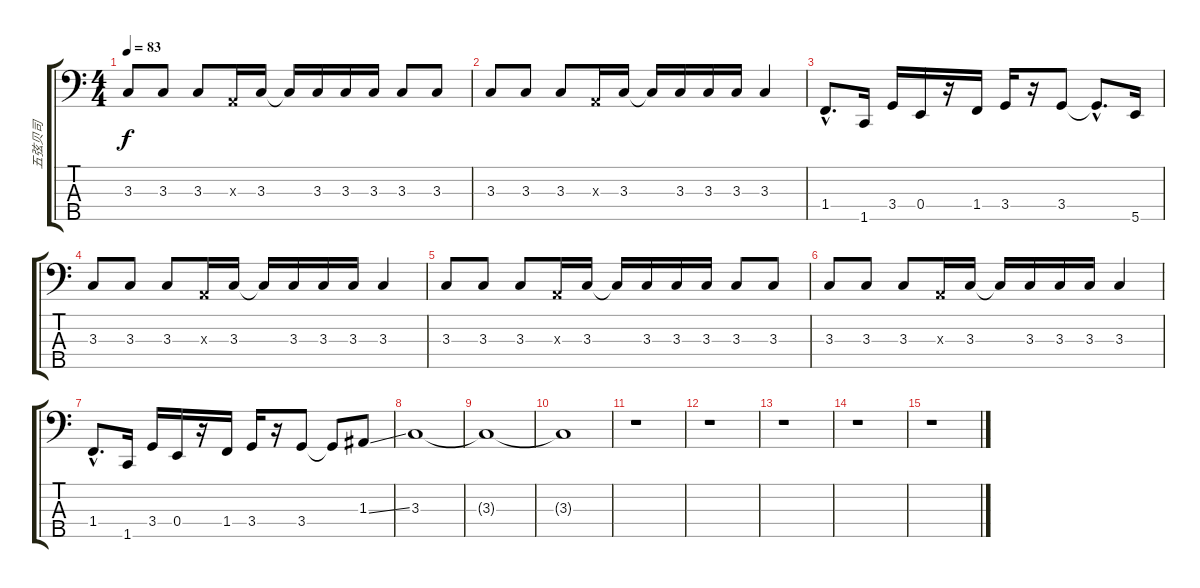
\track ("五弦贝司" "五弦贝司") {instrument electricbassfinger}
\staff {score tabs}
\tuning (G2 D2 A1 E1 B0) {hide}
\ts (4 4)
\tempo 83
\clef f4
\ks c
3.3.8{dy f} 3.3.8 3.3.8 0.3{x}.16 3.3.16 3.3{t}.16 3.3.16 3.3.16 3.3.16 3.3.8 3.3.8 |
3.3.8 3.3.8 3.3.8 0.3{x}.16 3.3.16 3.3{t}.16 3.3.16 3.3.16 3.3.16 3.3.4 |
1.4{hac}.8{d} 1.5.16 3.4.16 0.4.16 r.16 1.4.16 3.4.16 r.16 3.4.8 3.4{hac t}.8{d} 5.5.16 |
3.3.8 3.3.8 3.3.8 0.3{x}.16 3.3.16 3.3{t}.16 3.3.16 3.3.16 3.3.16 3.3.4 |
3.3.8 3.3.8 3.3.8 0.3{x}.16 3.3.16 3.3{t}.16 3.3.16 3.3.16 3.3.16 3.3.8 3.3.8 |
3.3.8 3.3.8 3.3.8 0.3{x}.16 3.3.16 3.3{t}.16 3.3.16 3.3.16 3.3.16 3.3.4 |
1.4{hac}.8{d} 1.5.16 3.4.16 0.4.16 r.16 1.4.16 3.4.16 r.16 3.4.8 3.4{t}.8 1.3{ss}.8 |
3.3.1 |
3.3{t}.1 |
3.3{t}.1 |
r.1 |
r.1 |
r.1 |
r.1 |
r.1
